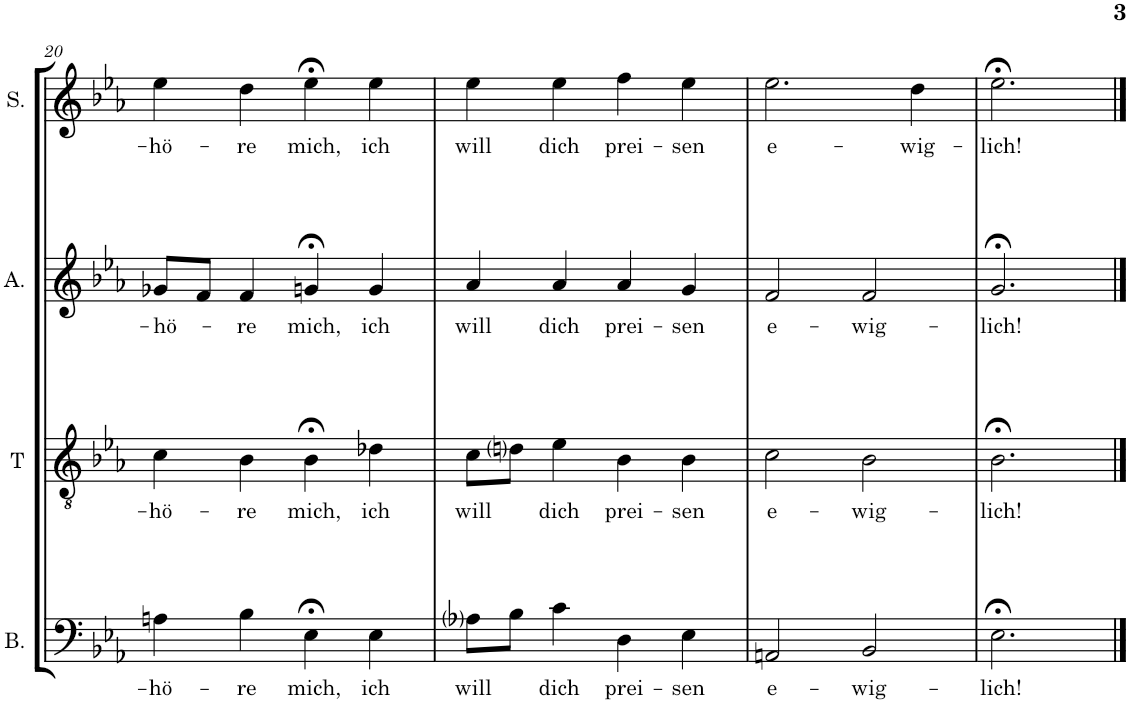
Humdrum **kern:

**kern	**text	**kern	**text	**kern	**text	**kern	**text
*part4	*part4	*part3	*part3	*part2	*part2	*part1	*part1
*staff4	*staff4	*staff3	*staff3	*staff2	*staff2	*staff1	*staff1
*I"Bass	*	*I"Tenor	*	*I"Alt	*	*I"Sopran	*
*I'B.	*	*I'T	*	*I'A.	*	*I'S.	*
!!LO:PB:g=z
*clefF4	*	*clefGv2	*	*clefG2	*	*clefG2	*
*	*	*	*	*	*	*Trd1c2	*
*k[b-e-a-]	*	*k[b-e-a-]	*	*k[b-e-a-]	*	*k[b-e-a-]	*
*E-:	*	*E-:	*	*E-:	*	*E-:	*
*M4/4	*	*M4/4	*	*M4/4	*	*M4/4	*
=20	=20	=20	=20	=20	=20	=20	=20
!	!LO:LY:b	!	!LO:LY:b	!	!LO:LY:b	!	!LO:LY:b
4An\	-hö-	4c\	-hö-	8g-X/L	-hö-	4ee-\	-hö-
.	.	.	.	8f/J	.	.	.
!	!LO:LY:b	!	!LO:LY:b	!	!LO:LY:b	!	!LO:LY:b
4B-\	-re	4B-\	-re	4f/	-re	4dd\	-re
!	!LO:LY:b	!	!LO:LY:b	!	!LO:LY:b	!	!LO:LY:b
4E-;<\	mich,	4B-;<\	mich,	4gn;</	mich,	4ee-;<\	mich,
!	!LO:LY:b	!	!LO:LY:b	!	!LO:LY:b	!	!LO:LY:b
4E-\	ich	4d-X\	ich	4g/	ich	4ee-\	ich
=21	=21	=21	=21	=21	=21	=21	=21
!	!LO:LY:b	!	!LO:LY:b	!	!LO:LY:b	!	!LO:LY:b
8A-i\L	will	8c\L	will	4a-/	will	4ee-\	will
8B-\J	.	8dni\J	.	.	.	.	.
!	!LO:LY:b	!	!LO:LY:b	!	!LO:LY:b	!	!LO:LY:b
4c\	dich	4e-\	dich	4a-/	dich	4ee-\	dich
!	!LO:LY:b	!	!LO:LY:b	!	!LO:LY:b	!	!LO:LY:b
4D\	prei-	4B-\	prei-	4a-/	prei-	4ff\	prei-
!	!LO:LY:b	!	!LO:LY:b	!	!LO:LY:b	!	!LO:LY:b
4E-\	-sen	4B-\	-sen	4g/	-sen	4ee-\	-sen
=22	=22	=22	=22	=22	=22	=22	=22
!	!LO:LY:b	!	!LO:LY:b	!	!LO:LY:b	!	!LO:LY:b
2AAn/	e-	2c\	e-	2f/	e-	2.ee-\	e-
!	!LO:LY:b	!	!LO:LY:b	!	!LO:LY:b	!	!
2BB-/	-wig-	2B-\	-wig-	2f/	-wig-	.	.
!	!	!	!	!	!	!	!LO:LY:b
.	.	.	.	.	.	4dd\	-wig-
=23	=23	=23	=23	=23	=23	=23	=23
!	!LO:LY:b	!	!LO:LY:b	!	!LO:LY:b	!	!LO:LY:b
2.E-;<\	-lich!	2.B-;<\	-lich!	2.g;</	-lich!	2.ee-;<\	-lich!
==	==	==	==	==	==	==	==
*-	*-	*-	*-	*-	*-	*-	*-
